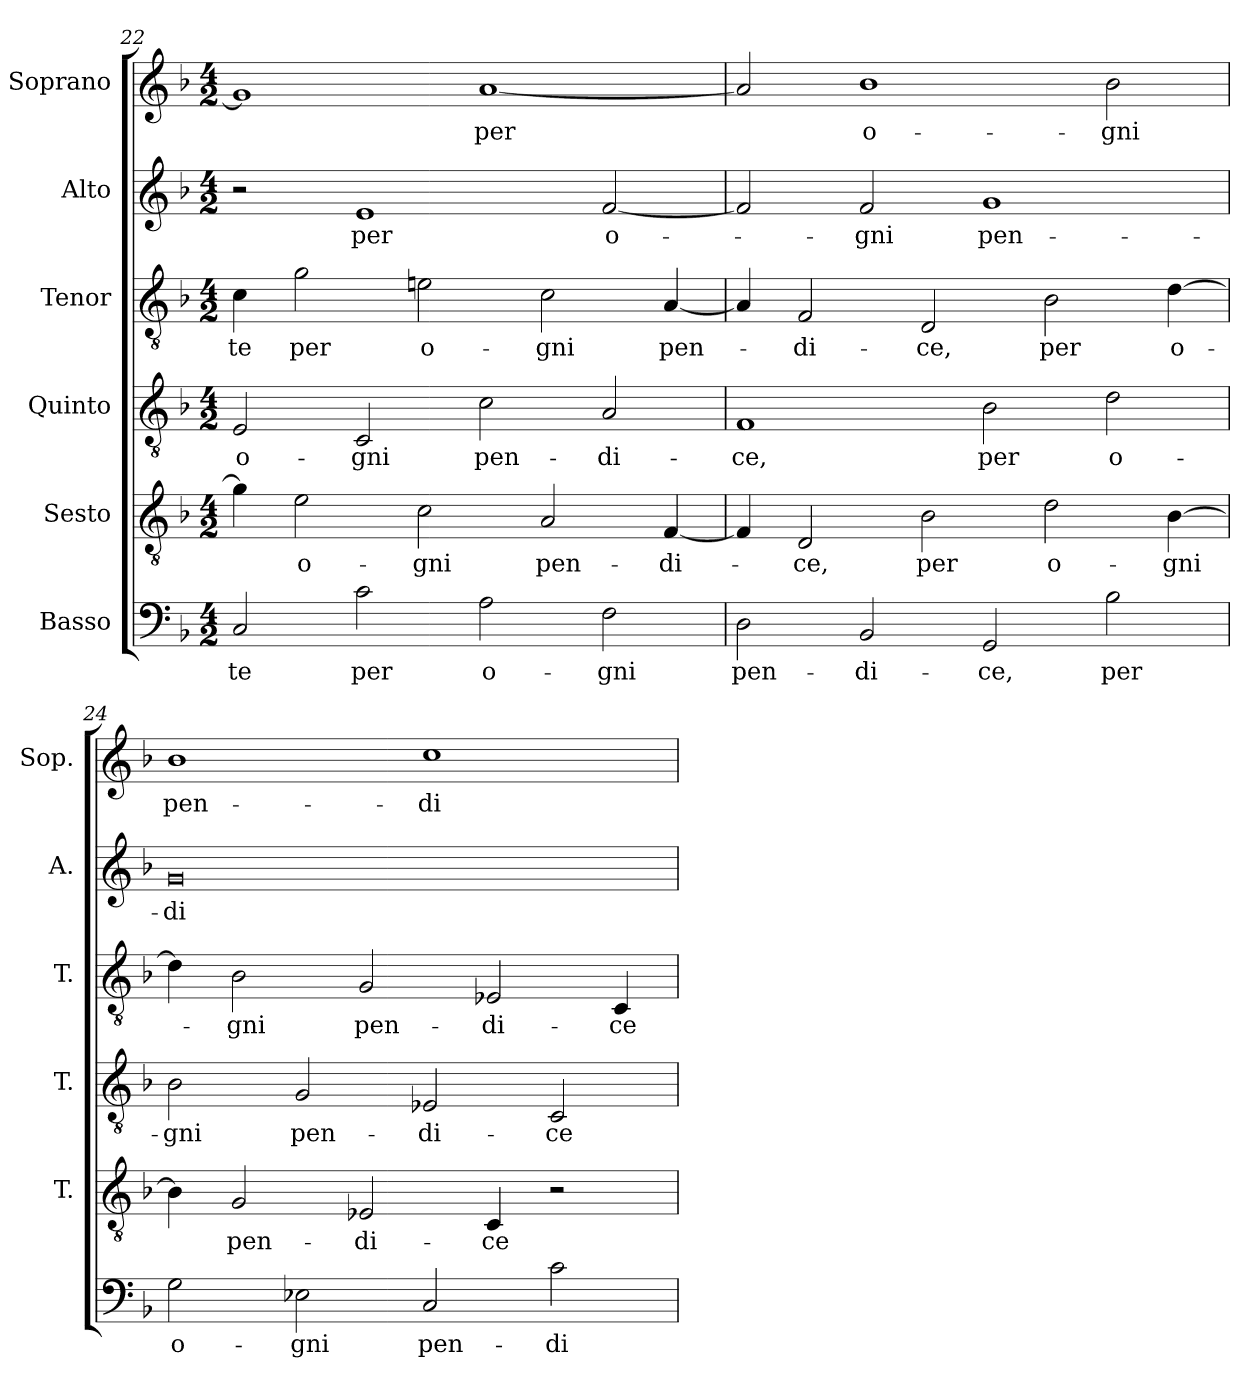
**kern	**text	**kern	**text	**kern	**text	**kern	**text	**kern	**text	**kern	**text
*part6	*part6	*part5	*part5	*part4	*part4	*part3	*part3	*part2	*part2	*part1	*part1
*staff6	*staff6	*staff5	*staff5	*staff4	*staff4	*staff3	*staff3	*staff2	*staff2	*staff1	*staff1
*I"Basso	*	*I"Sesto	*	*I"Quinto	*	*I"Tenor	*	*I"Alto	*	*I"Soprano	*
*	*	*I'T.	*	*I'T.	*	*I'T.	*	*I'A.	*	*I'Sop.	*
*clefF4	*	*clefGv2	*	*clefGv2	*	*clefGv2	*	*clefG2	*	*clefG2	*
*	*	*ITrd7c12	*	*ITrd7c12	*	*ITrd7c12	*	*	*	*	*
*k[b-]	*	*k[b-]	*	*k[b-]	*	*k[b-]	*	*k[b-]	*	*k[b-]	*
*F:	*	*F:	*	*F:	*	*F:	*	*F:	*	*F:	*
*M4/2	*	*M4/2	*	*M4/2	*	*M4/2	*	*M4/2	*	*M4/2	*
=22	=22	=22	=22	=22	=22	=22	=22	=22	=22	=22	=22
!	!LO:LY:b:color=#000000	!	!	!	!	!	!	!	!	!	!
!	!	!	!	!	!LO:LY:b:color=#000000	!	!	!	!	!	!
!	!	!	!	!	!	!	!LO:LY:b:color=#000000	!	!	!	!
2Ci/	-te	4Gi\]	.	2EEi/	o-	4Ci\	-te	2r	.	1gi]	.
!	!	!	!LO:LY:b:color=#000000	!	!	!	!	!	!	!	!
!	!	!	!	!	!	!	!LO:LY:b:color=#000000	!	!	!	!
.	.	2Ei\	o-	.	.	2Gi\	per	.	.	.	.
!	!LO:LY:b:color=#000000	!	!	!	!	!	!	!	!	!	!
!	!	!	!	!	!LO:LY:b:color=#000000	!	!	!	!	!	!
!	!	!	!	!	!	!	!	!	!LO:LY:b:color=#000000	!	!
2ci\	per	.	.	2CCi/	-gni	.	.	1ei	per	.	.
!	!	!	!LO:LY:b:color=#000000	!	!	!	!	!	!	!	!
!	!	!	!	!	!	!	!LO:LY:b:color=#000000	!	!	!	!
.	.	2Ci\	-gni	.	.	2Eni\	o-	.	.	.	.
!	!LO:LY:b:color=#000000	!	!	!	!	!	!	!	!	!	!
!	!	!	!	!	!LO:LY:b:color=#000000	!	!	!	!	!	!
!	!	!	!	!	!	!	!	!	!	!	!LO:LY:b:color=#000000
2Ai\	o-	.	.	2Ci\	pen-	.	.	.	.	[1ai	per
!	!	!	!LO:LY:b:color=#000000	!	!	!	!	!	!	!	!
!	!	!	!	!	!	!	!LO:LY:b:color=#000000	!	!	!	!
.	.	2AAi/	pen-	.	.	2Ci\	-gni	.	.	.	.
!	!LO:LY:b:color=#000000	!	!	!	!	!	!	!	!	!	!
!	!	!	!	!	!LO:LY:b:color=#000000	!	!	!	!	!	!
!	!	!	!	!	!	!	!	!	!LO:LY:b:color=#000000	!	!
2Fi\	-gni	.	.	2AAi/	-di-	.	.	[2fi/	o-	.	.
!	!	!	!LO:LY:b:color=#000000	!	!	!	!	!	!	!	!
!	!	!	!	!	!	!	!LO:LY:b:color=#000000	!	!	!	!
.	.	[4FFi/	-di-	.	.	[4AAi/	pen-	.	.	.	.
!!LO:LB:g=z
=23	=23	=23	=23	=23	=23	=23	=23	=23	=23	=23	=23
!	!LO:LY:b:color=#000000	!	!	!	!	!	!	!	!	!	!
!	!	!	!	!	!LO:LY:b:color=#000000	!	!	!	!	!	!
2Di\	pen-	4FFi/]	.	1FFi	-ce,	4AAi/]	.	2fi/]	.	2ai/]	.
!	!	!	!LO:LY:b:color=#000000	!	!	!	!	!	!	!	!
!	!	!	!	!	!	!	!LO:LY:b:color=#000000	!	!	!	!
.	.	2DDi/	-ce,	.	.	2FFi/	-di-	.	.	.	.
!	!LO:LY:b:color=#000000	!	!	!	!	!	!	!	!	!	!
!	!	!	!	!	!	!	!	!	!LO:LY:b:color=#000000	!	!
!	!	!	!	!	!	!	!	!	!	!	!LO:LY:b:color=#000000
2BB-i/	-di-	.	.	.	.	.	.	2fi/	-gni	1b-i	o-
!	!	!	!LO:LY:b:color=#000000	!	!	!	!	!	!	!	!
!	!	!	!	!	!	!	!LO:LY:b:color=#000000	!	!	!	!
.	.	2BB-i\	per	.	.	2DDi/	-ce,	.	.	.	.
!	!LO:LY:b:color=#000000	!	!	!	!	!	!	!	!	!	!
!	!	!	!	!	!LO:LY:b:color=#000000	!	!	!	!	!	!
!	!	!	!	!	!	!	!	!	!LO:LY:b:color=#000000	!	!
2GGi/	-ce,	.	.	2BB-i\	per	.	.	1gi	pen-	.	.
!	!	!	!LO:LY:b:color=#000000	!	!	!	!	!	!	!	!
!	!	!	!	!	!	!	!LO:LY:b:color=#000000	!	!	!	!
.	.	2Di\	o-	.	.	2BB-i\	per	.	.	.	.
!	!LO:LY:b:color=#000000	!	!	!	!	!	!	!	!	!	!
!	!	!	!	!	!LO:LY:b:color=#000000	!	!	!	!	!	!
!	!	!	!	!	!	!	!	!	!	!	!LO:LY:b:color=#000000
2B-i\	per	.	.	2Di\	o-	.	.	.	.	2b-i\	-gni
!	!	!	!LO:LY:b:color=#000000	!	!	!	!	!	!	!	!
!	!	!	!	!	!	!	!LO:LY:b:color=#000000	!	!	!	!
.	.	[4BB-i\	-gni	.	.	[4Di\	o-	.	.	.	.
=24	=24	=24	=24	=24	=24	=24	=24	=24	=24	=24	=24
!	!LO:LY:b:color=#000000	!	!	!	!	!	!	!	!	!	!
!	!	!	!	!	!LO:LY:b:color=#000000	!	!	!	!	!	!
!	!	!	!	!	!	!	!	!	!LO:LY:b:color=#000000	!	!
!	!	!	!	!	!	!	!	!	!	!	!LO:LY:b:color=#000000
2Gi\	o-	4BB-i\]	.	2BB-i\	-gni	4Di\]	.	0gi	-di-	1b-i	pen-
!	!	!	!LO:LY:b:color=#000000	!	!	!	!	!	!	!	!
!	!	!	!	!	!	!	!LO:LY:b:color=#000000	!	!	!	!
.	.	2GGi/	pen-	.	.	2BB-i\	-gni	.	.	.	.
!	!LO:LY:b:color=#000000	!	!	!	!	!	!	!	!	!	!
!	!	!	!	!	!LO:LY:b:color=#000000	!	!	!	!	!	!
2E-Xi\	-gni	.	.	2GGi/	pen-	.	.	.	.	.	.
!	!	!	!LO:LY:b:color=#000000	!	!	!	!	!	!	!	!
!	!	!	!	!	!	!	!LO:LY:b:color=#000000	!	!	!	!
.	.	2EE-Xi/	-di-	.	.	2GGi/	pen-	.	.	.	.
!	!LO:LY:b:color=#000000	!	!	!	!	!	!	!	!	!	!
!	!	!	!	!	!LO:LY:b:color=#000000	!	!	!	!	!	!
!	!	!	!	!	!	!	!	!	!	!	!LO:LY:b:color=#000000
2Ci/	pen-	.	.	2EE-Xi/	-di-	.	.	.	.	1cci	-di-
!	!	!	!LO:LY:b:color=#000000	!	!	!	!	!	!	!	!
!	!	!	!	!	!	!	!LO:LY:b:color=#000000	!	!	!	!
.	.	4CCi/	-ce	.	.	2EE-Xi/	-di-	.	.	.	.
!	!LO:LY:b:color=#000000	!	!	!	!	!	!	!	!	!	!
!	!	!	!	!	!LO:LY:b:color=#000000	!	!	!	!	!	!
2ci\	-di-	2r	.	2CCi/	-ce	.	.	.	.	.	.
!	!	!	!	!	!	!	!LO:LY:b:color=#000000	!	!	!	!
.	.	.	.	.	.	4CCi/	-ce	.	.	.	.
=	=	=	=	=	=	=	=	=	=	=	=
*-	*-	*-	*-	*-	*-	*-	*-	*-	*-	*-	*-
